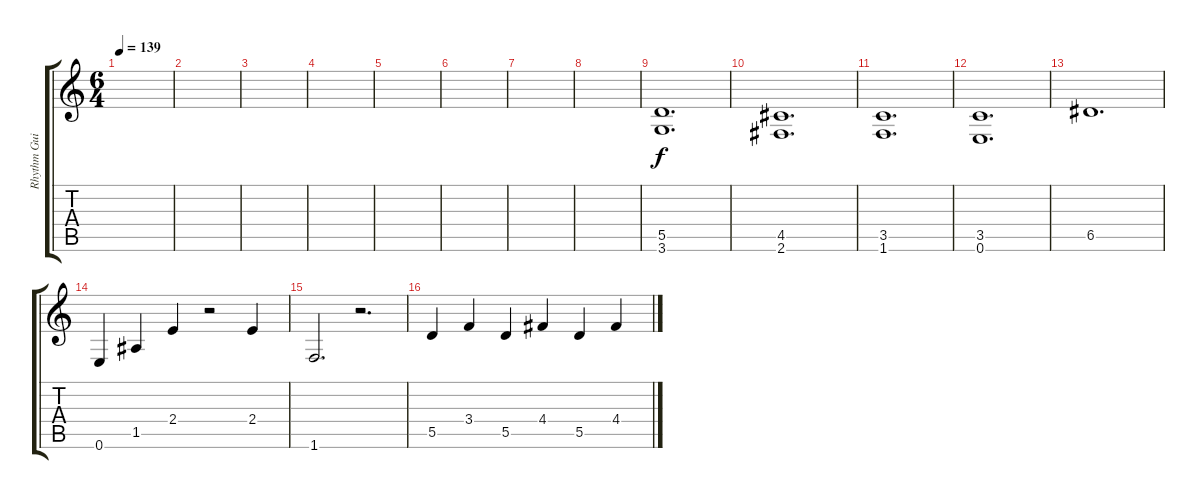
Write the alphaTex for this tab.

\track ("Rhythm Guitar II (David Gilmour" "Rhythm Gui") {instrument electricguitarclean}
\staff {score tabs}
\tuning (E4 B3 G3 D3 A2 E2) {hide}
\ts (6 4)
\tempo 139
\clef g2
\ks c
|
|
|
|
|
|
|
|
(5.5 3.6).1{d} |
(4.5 2.6).1{d} |
(3.5 1.6).1{d} |
(3.5 0.6).1{d} |
6.5.1{d} |
0.6.4 1.5.4 2.4.4 r.2 2.4.4 |
1.6.2{d} r.2{d} |
5.5.4 3.4.4 5.5.4 4.4.4 5.5.4 4.4.4
